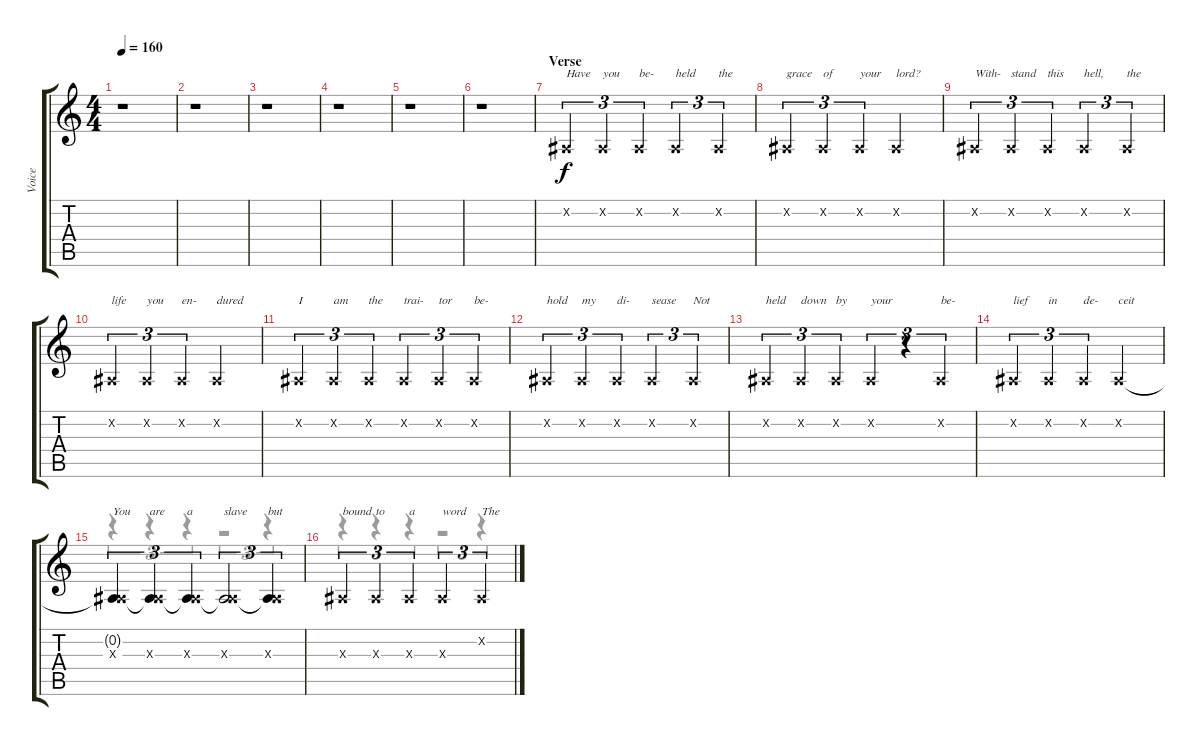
\track ("Voice" "Voice") {instrument lead6voice}
\staff {score tabs}
\tuning (Eb4 Bb3 Gb3 Db3 Ab2 Eb2) {hide}
\voice
\ts (4 4)
\tempo 160
\clef g2
\ks c
r.1{dy f} |
r.1 |
r.1 |
r.1 |
r.1 |
r.1 |
\section ("" "Verse")
0.2{x}.4{tu (3 2) txt "Have"} 0.2{x}.4{tu (3 2) txt "you"} 0.2{x}.4{tu (3 2) txt "be-"} 0.2{x}.2{tu (3 2) txt "held"} 0.2{x}.4{tu (3 2) txt "the"} |
0.2{x}.4{tu (3 2) txt "grace"} 0.2{x}.4{tu (3 2) txt "of"} 0.2{x}.4{tu (3 2) txt "your"} 0.2{x}.2{txt "lord?"} |
0.2{x}.4{tu (3 2) txt "With-"} 0.2{x}.4{tu (3 2) txt "stand"} 0.2{x}.4{tu (3 2) txt "this"} 0.2{x}.2{tu (3 2) txt "hell,"} 0.2{x}.4{tu (3 2) txt "the"} |
0.2{x}.4{tu (3 2) txt "life"} 0.2{x}.4{tu (3 2) txt "you"} 0.2{x}.4{tu (3 2) txt "en-"} 0.2{x}.2{txt "dured"} |
0.2{x}.4{tu (3 2) txt "I"} 0.2{x}.4{tu (3 2) txt "am"} 0.2{x}.4{tu (3 2) txt "the"} 0.2{x}.4{tu (3 2) txt "trai-"} 0.2{x}.4{tu (3 2) txt "tor"} 0.2{x}.4{tu (3 2) txt "be-"} |
0.2{x}.4{tu (3 2) txt "hold"} 0.2{x}.4{tu (3 2) txt "my"} 0.2{x}.4{tu (3 2) txt "di-"} 0.2{x}.2{tu (3 2) txt "sease"} 0.2{x}.4{tu (3 2) txt "Not"} |
0.2{x}.4{tu (3 2) txt "held"} 0.2{x}.4{tu (3 2) txt "down"} 0.2{x}.4{tu (3 2) txt "by"} 0.2{x}.4{tu (3 2) txt "your"} r.4{tu (3 2)} 0.2{x}.4{tu (3 2) txt "be-"} |
0.2{x}.4{tu (3 2) txt "lief"} 0.2{x}.4{tu (3 2) txt "in"} 0.2{x}.4{tu (3 2) txt "de-"} 0.2{x}.2{txt "ceit"} |
(0.2{t} 4.3{x}).4{tu (3 2) txt "You"} (0.2{t} 4.3{x}).4{tu (3 2) txt "are"} (0.2{t} 4.3{x}).4{tu (3 2) txt "a"} (0.2{t} 4.3{x}).2{tu (3 2) txt "slave"} (0.2{t} 4.3{x}).4{tu (3 2) txt "but"} |
4.3{x}.4{tu (3 2) txt "bound"} 4.3{x}.4{tu (3 2) txt "to"} 4.3{x}.4{tu (3 2) txt "a"} 4.3{x}.2{tu (3 2) txt "word"} 0.2{x}.4{tu (3 2) txt "The"}
\voice
\clef g2
\ottava regular
\simile none
\ks c
|
|
|
|
|
|
|
|
|
|
|
|
|
|
r.4{tu (3 2)} r.4{tu (3 2)} r.4{tu (3 2)} r.2{tu (3 2)} r.4{tu (3 2)} |
r.4{tu (3 2)} r.4{tu (3 2)} r.4{tu (3 2)} r.2{tu (3 2)} r.4{tu (3 2)}
